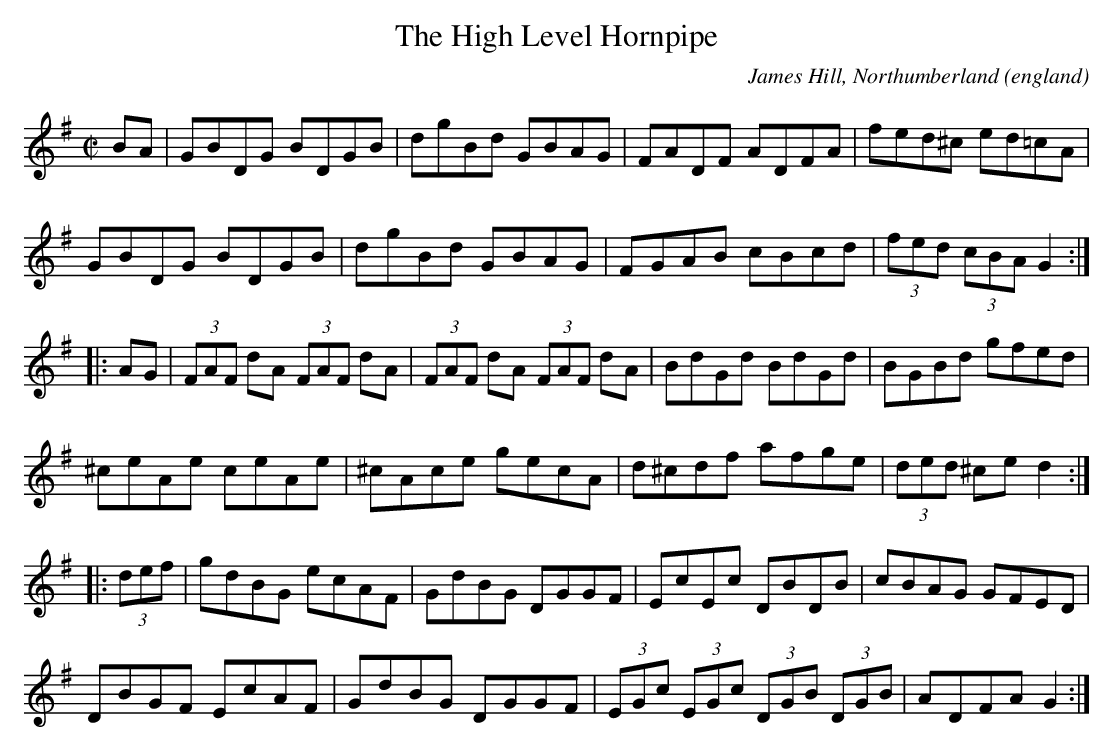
X:1
T:High Level Hornpipe, The
O:england
C:James Hill, Northumberland
M:C|
K:G
BA|GBDG BDGB|dgBd GBAG|FADF ADFA|fed^c ed=cA|
GBDG BDGB|dgBd GBAG|FGAB cBcd|(3fed (3cBA G2:|
|:AG|(3FAF dA (3FAF dA|(3FAF dA (3FAF dA|BdGd BdGd|BGBd gfed|
^ceAe ceAe|^cAce gecA|d^cdf afge|(3ded ^ce d2:|
|:(3def|gdBG ecAF|GdBG DGGF|EcEc DBDB|cBAG GFED|
DBGF EcAF|GdBG DGGF|(3EGc (3EGc (3DGB (3DGB|ADFA G2:|
